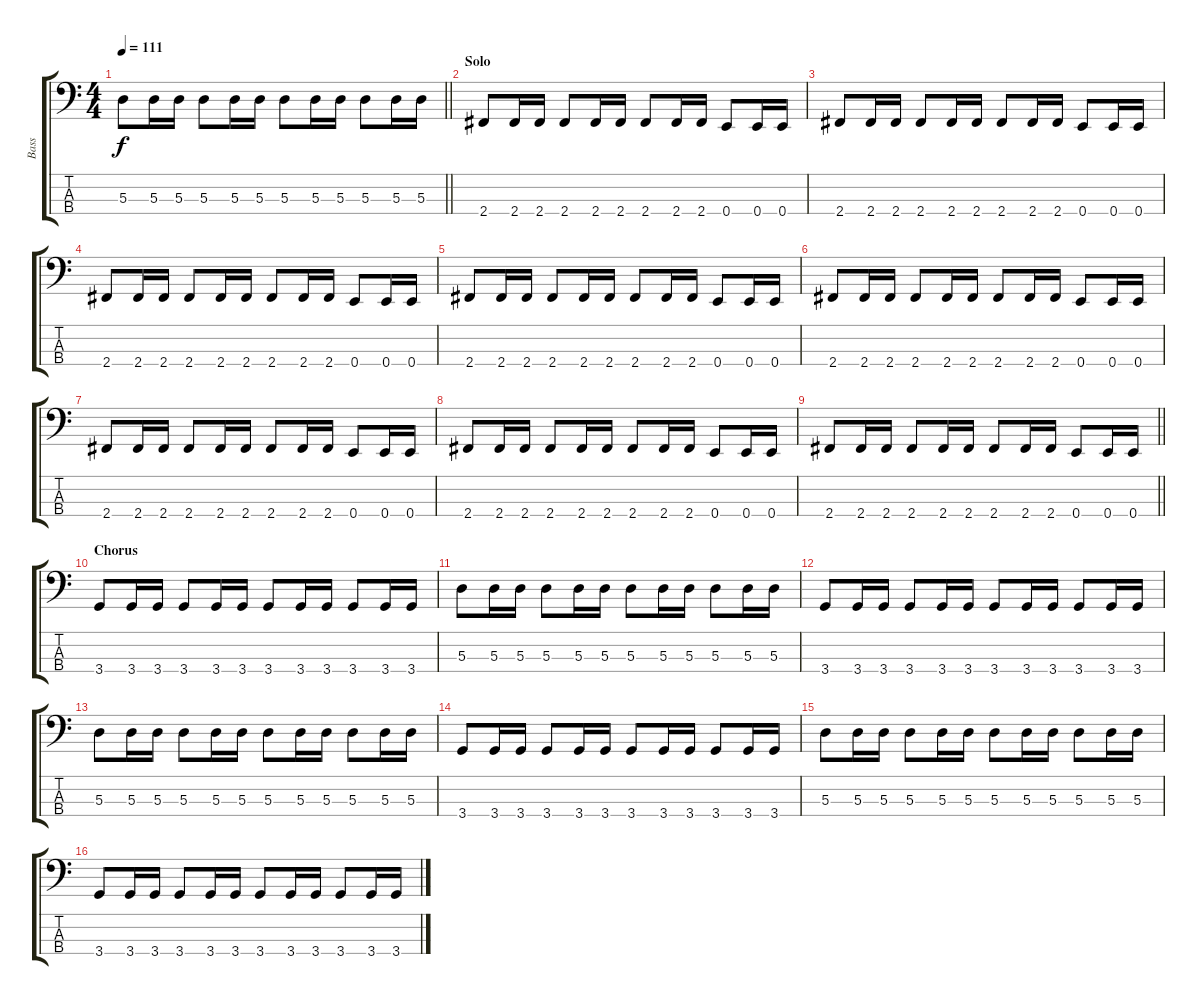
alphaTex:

\track ("Bass" "Bass") {instrument electricbassfinger}
\staff {score tabs}
\tuning (G2 D2 A1 E1) {hide}
\ts (4 4)
\tempo 111
\clef f4
\barLineRight lightlight
\ks c
5.3.8{dy f} 5.3.16 5.3.16 5.3.8 5.3.16 5.3.16 5.3.8 5.3.16 5.3.16 5.3.8 5.3.16 5.3.16 |
\section ("" "Solo")
2.4.8 2.4.16 2.4.16 2.4.8 2.4.16 2.4.16 2.4.8 2.4.16 2.4.16 0.4.8 0.4.16 0.4.16 |
2.4.8 2.4.16 2.4.16 2.4.8 2.4.16 2.4.16 2.4.8 2.4.16 2.4.16 0.4.8 0.4.16 0.4.16 |
2.4.8 2.4.16 2.4.16 2.4.8 2.4.16 2.4.16 2.4.8 2.4.16 2.4.16 0.4.8 0.4.16 0.4.16 |
2.4.8 2.4.16 2.4.16 2.4.8 2.4.16 2.4.16 2.4.8 2.4.16 2.4.16 0.4.8 0.4.16 0.4.16 |
2.4.8 2.4.16 2.4.16 2.4.8 2.4.16 2.4.16 2.4.8 2.4.16 2.4.16 0.4.8 0.4.16 0.4.16 |
2.4.8 2.4.16 2.4.16 2.4.8 2.4.16 2.4.16 2.4.8 2.4.16 2.4.16 0.4.8 0.4.16 0.4.16 |
2.4.8 2.4.16 2.4.16 2.4.8 2.4.16 2.4.16 2.4.8 2.4.16 2.4.16 0.4.8 0.4.16 0.4.16 |
\barLineRight lightlight
2.4.8 2.4.16 2.4.16 2.4.8 2.4.16 2.4.16 2.4.8 2.4.16 2.4.16 0.4.8 0.4.16 0.4.16 |
\section ("" "Chorus")
3.4.8 3.4.16 3.4.16 3.4.8 3.4.16 3.4.16 3.4.8 3.4.16 3.4.16 3.4.8 3.4.16 3.4.16 |
5.3.8 5.3.16 5.3.16 5.3.8 5.3.16 5.3.16 5.3.8 5.3.16 5.3.16 5.3.8 5.3.16 5.3.16 |
3.4.8 3.4.16 3.4.16 3.4.8 3.4.16 3.4.16 3.4.8 3.4.16 3.4.16 3.4.8 3.4.16 3.4.16 |
5.3.8 5.3.16 5.3.16 5.3.8 5.3.16 5.3.16 5.3.8 5.3.16 5.3.16 5.3.8 5.3.16 5.3.16 |
3.4.8 3.4.16 3.4.16 3.4.8 3.4.16 3.4.16 3.4.8 3.4.16 3.4.16 3.4.8 3.4.16 3.4.16 |
5.3.8 5.3.16 5.3.16 5.3.8 5.3.16 5.3.16 5.3.8 5.3.16 5.3.16 5.3.8 5.3.16 5.3.16 |
3.4.8 3.4.16 3.4.16 3.4.8 3.4.16 3.4.16 3.4.8 3.4.16 3.4.16 3.4.8 3.4.16 3.4.16
